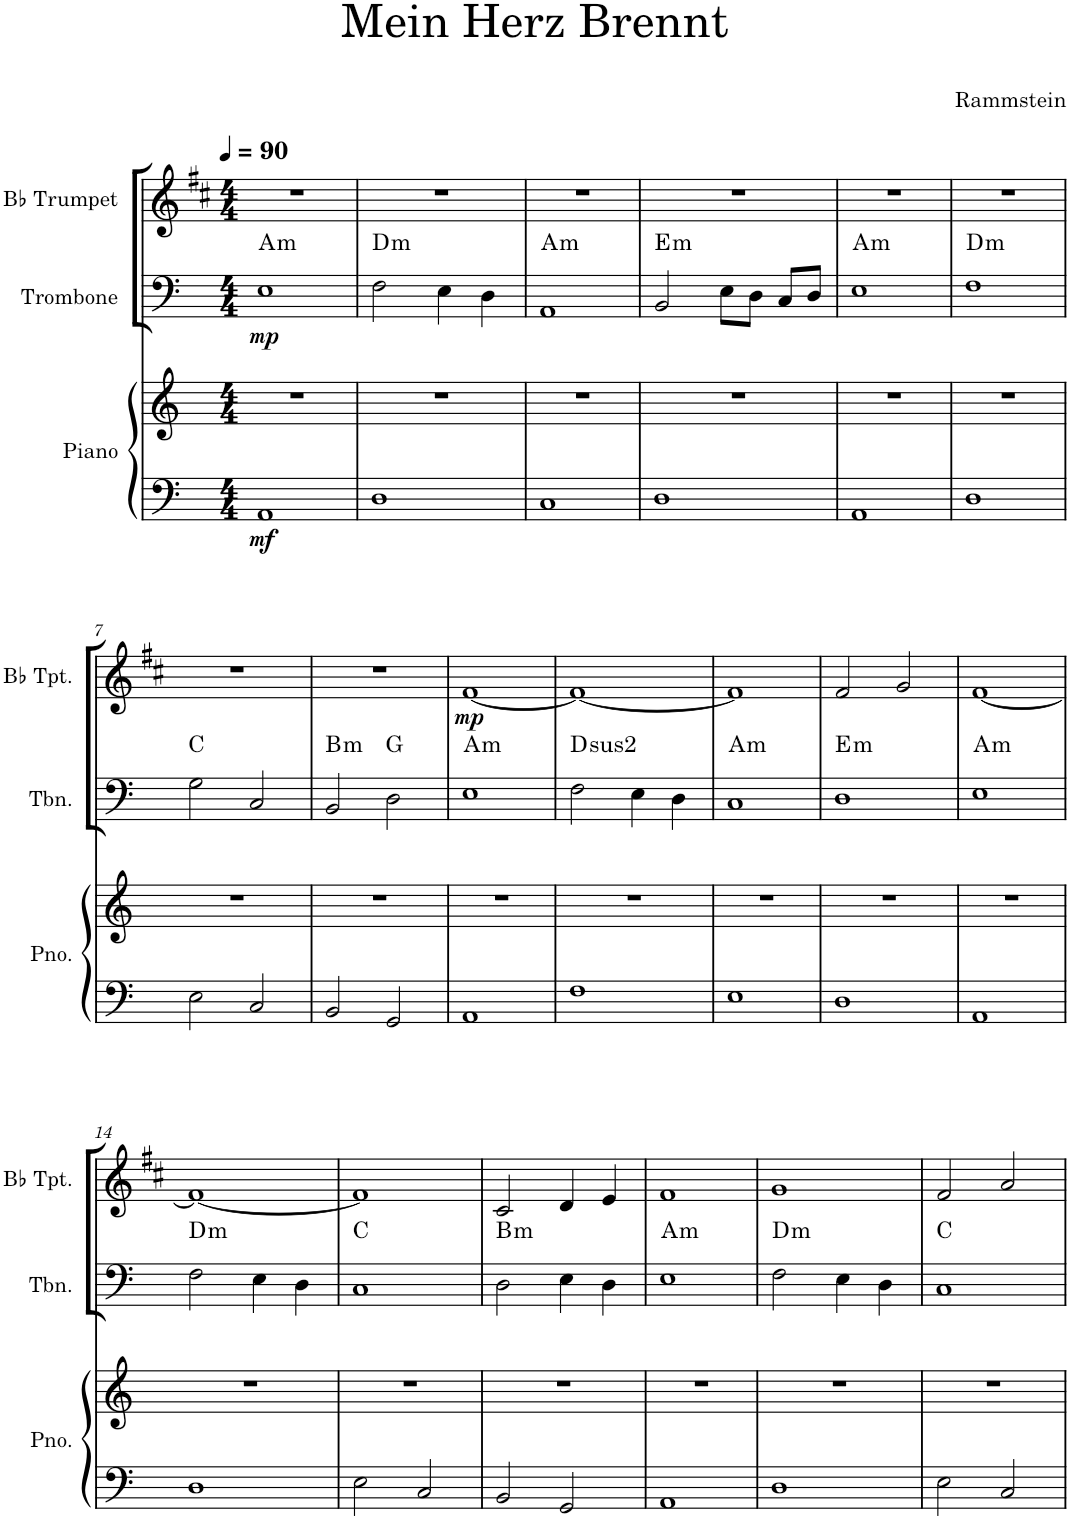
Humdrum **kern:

**kern	**kern	**dynam	**kern	**dynam	**harte	**kern	**dynam
*part3	*part3	*part3	*part2	*part2	*part2	*part1	*part1
*staff4	*staff3	*staff3/4	*staff2	*staff2	*	*staff1	*staff1
*I"Piano	*	*	*I"Trombone	*	*	*I"Bb Trumpet	*
*I'Pno.	*	*	*I'Tbn.	*	*	*I'Bb Tpt.	*
*clefF4	*clefG2	*	*clefF4	*	*	*clefG2	*
*	*	*	*	*	*	*Trd1c2	*
*k[]	*k[]	*	*k[]	*	*	*k[f#c#]	*
*M4/4	*M4/4	*	*M4/4	*	*	*M4/4	*
*MM90	*MM90	*	*MM90	*	*	*MM90	*
=1	=1	=1	=1	=1	=1	=1	=1
!	!	!LO:DY:b=2	!	!LO:DY:b	!LO:H:kt=m	!	!
1AA	1r	mf	1E	mp	A:min	1r	.
=2	=2	=2	=2	=2	=2	=2	=2
!	!	!	!	!	!LO:H:kt=m	!	!
1D	1r	.	2F\	.	D:min	1r	.
.	.	.	4E\	.	.	.	.
.	.	.	4D\	.	.	.	.
=3	=3	=3	=3	=3	=3	=3	=3
!	!	!	!	!	!LO:H:kt=m	!	!
1C	1r	.	1AA	.	A:min	1r	.
=4	=4	=4	=4	=4	=4	=4	=4
!	!	!	!	!	!LO:H:kt=m	!	!
1D	1r	.	2BB/	.	E:min	1r	.
.	.	.	8E\L	.	.	.	.
.	.	.	8D\J	.	.	.	.
.	.	.	8C/L	.	.	.	.
.	.	.	8D/J	.	.	.	.
=5	=5	=5	=5	=5	=5	=5	=5
!	!	!	!	!	!LO:H:kt=m	!	!
1AA	1r	.	1E	.	A:min	1r	.
=6	=6	=6	=6	=6	=6	=6	=6
!	!	!	!	!	!LO:H:kt=m	!	!
1D	1r	.	1F	.	D:min	1r	.
!!LO:LB:g=z
=7	=7	=7	=7	=7	=7	=7	=7
2E\	1r	.	2G\	.	C:maj	1r	.
2C/	.	.	2C/	.	.	.	.
=8	=8	=8	=8	=8	=8	=8	=8
!	!	!	!	!	!LO:H:kt=m	!	!
2BB/	1r	.	2BB/	.	B:min	1r	.
2GG/	.	.	2D\	.	G:maj	.	.
=9	=9	=9	=9	=9	=9	=9	=9
!	!	!	!	!	!LO:H:kt=m	!	!LO:DY:b
1AA	1r	.	1E	.	A:min	[1f#	mp
=10	=10	=10	=10	=10	=10	=10	=10
!	!	!	!	!	!LO:H:kt=2	!	!
1F	1r	.	2F\	.	D:(1,2,5)	1f#_	.
.	.	.	4E\	.	.	.	.
.	.	.	4D\	.	.	.	.
=11	=11	=11	=11	=11	=11	=11	=11
!	!	!	!	!	!LO:H:kt=m	!	!
1E	1r	.	1C	.	A:min	1f#]	.
=12	=12	=12	=12	=12	=12	=12	=12
!	!	!	!	!	!LO:H:kt=m	!	!
1D	1r	.	1D	.	E:min	2f#/	.
.	.	.	.	.	.	2g/	.
=13	=13	=13	=13	=13	=13	=13	=13
!	!	!	!	!	!LO:H:kt=m	!	!
1AA	1r	.	1E	.	A:min	[1f#	.
!!LO:LB:g=z
=14	=14	=14	=14	=14	=14	=14	=14
!	!	!	!	!	!LO:H:kt=m	!	!
1D	1r	.	2F\	.	D:min	1f#_	.
.	.	.	4E\	.	.	.	.
.	.	.	4D\	.	.	.	.
=15	=15	=15	=15	=15	=15	=15	=15
2E\	1r	.	1C	.	C:maj	1f#]	.
2C/	.	.	.	.	.	.	.
=16	=16	=16	=16	=16	=16	=16	=16
!	!	!	!	!	!LO:H:kt=m	!	!
2BB/	1r	.	2D\	.	B:min	2c#/	.
2GG/	.	.	4E\	.	.	4d/	.
.	.	.	4D\	.	.	4e/	.
=17	=17	=17	=17	=17	=17	=17	=17
!	!	!	!	!	!LO:H:kt=m	!	!
1AA	1r	.	1E	.	A:min	1f#	.
=18	=18	=18	=18	=18	=18	=18	=18
!	!	!	!	!	!LO:H:kt=m	!	!
1D	1r	.	2F\	.	D:min	1g	.
.	.	.	4E\	.	.	.	.
.	.	.	4D\	.	.	.	.
=19	=19	=19	=19	=19	=19	=19	=19
2E\	1r	.	1C	.	C:maj	2f#/	.
2C/	.	.	.	.	.	2a/	.
=	=	=	=	=	=	=	=
*-	*-	*-	*-	*-	*-	*-	*-
